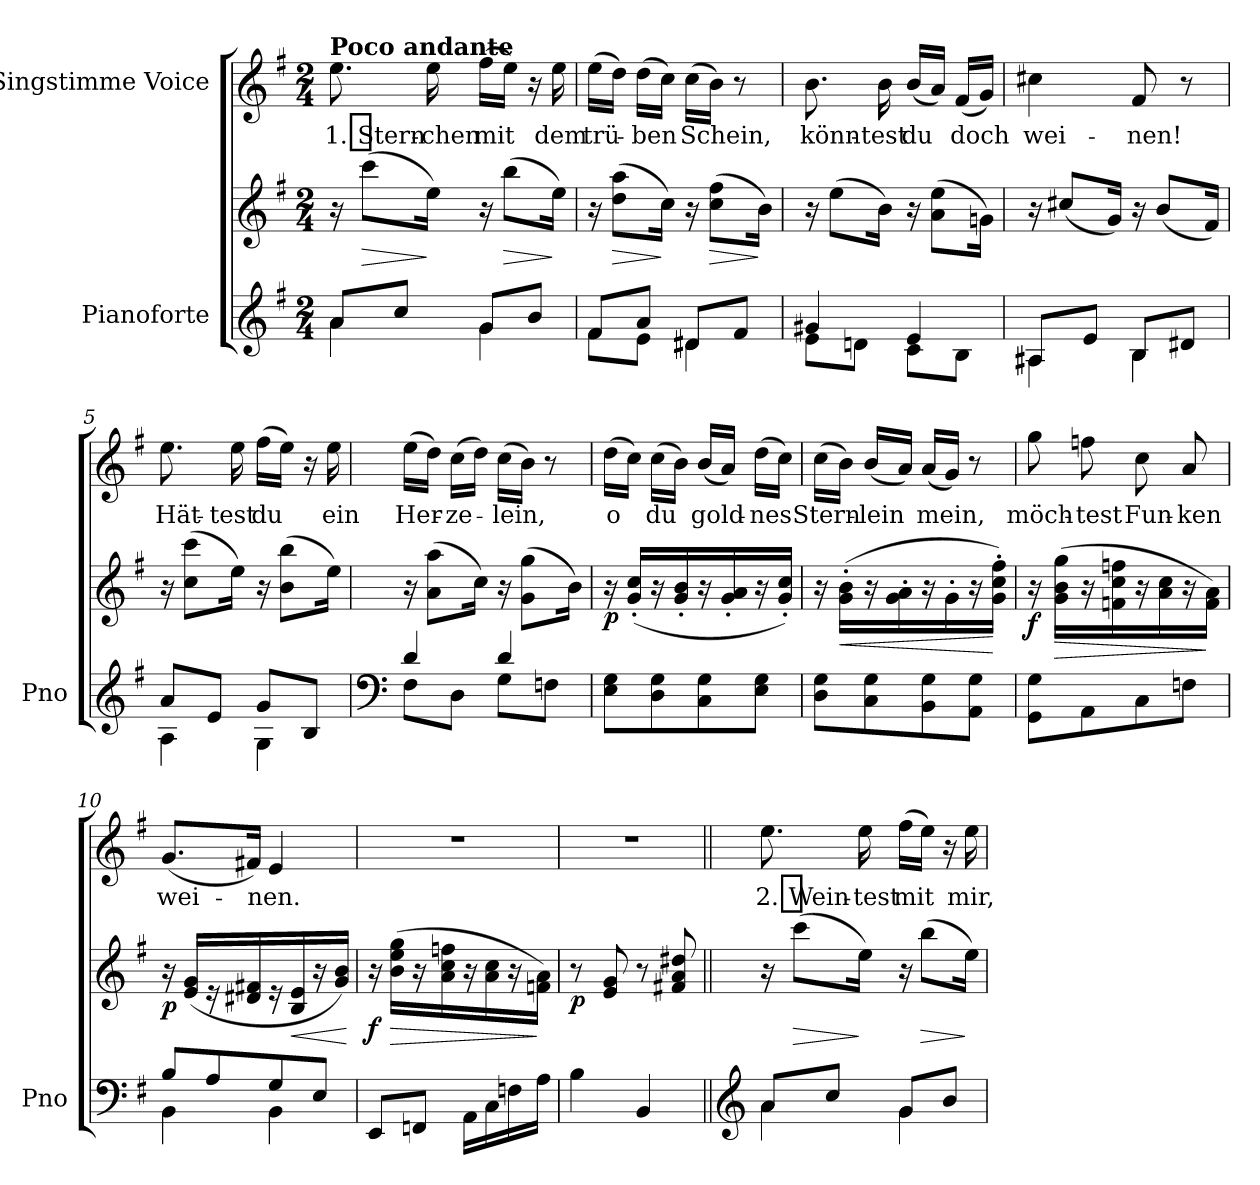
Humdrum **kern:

**kern	**kern	**dynam	**kern	**text
*part2	*part2	*part2	*part1	*part1
*staff3	*staff2	*staff2/3	*staff1	*staff1
*I"Pianoforte	*	*	*I"Singstimme Voice	*
*I'Pno	*	*	*	*
*clefG2	*clefG2	*	*clefG2	*
*k[f#]	*k[f#]	*	*k[f#]	*
*M2/4	*M2/4	*	*M2/4	*
=1	=1	=1	=1	=1
*^	*	*	*	*
!	!	!	!	!LO:TX:a:B:t=Poco andante	!
!	!	!	!LO:DY:b	!	!LO:LY:b
!	!	!	!LO:DY:n=1:b	!	!
8a/L	4a\	16r	p other-dynamics	8.ee\	1. Stern-
!	!	!	!LO:HP:b	!	!
.	.	(>8ccc\L	>	.	.
8cc/J	.	.	.	.	.
!	!	!	!	!	!LO:LY:b
.	.	16ee\Jk)	]	16ee\	-chen
!	!	!	!	!	!LO:LY:b
8g/L	4g\	16r	.	(>16ff#\LL	mit
!	!	!	!LO:HP:b	!	!
.	.	(>8bb\L	>	16ee\JJ)	.
8b/J	.	.	.	16r	.
!	!	!	!	!	!LO:LY:b
.	.	16ee\Jk)	]	16ee\	dem
=2	=2	=2	=2	=2	=2
!	!	!	!	!	!LO:LY:b
8f#/L	8f#\L	16r	.	(>16ee\LL	trü-
!	!	!	!LO:HP:b	!	!
.	.	(>8dd\ 8aa\L	>	16dd\JJ)	.
!	!	!	!	!	!LO:LY:b
8a/J	8e\J	.	.	(>16dd\LL	-ben
.	.	16cc\Jk)	]	16cc\JJ)	.
!	!	!	!	!	!LO:LY:b
8d#X/L	4d#\	16r	.	(>16cc\LL	Schein,
!	!	!	!LO:HP:b	!	!
.	.	(>8cc\ 8ff#\L	>	16b\JJ)	.
8f#/J	.	.	.	8r	.
.	.	16b\Jk)	]	.	.
=3	=3	=3	=3	=3	=3
!	!	!	!	!	!LO:LY:b
4g#X/	8e\L	16r	.	8.b\	könn-
.	.	(>8ee\L	.	.	.
.	8dn\J	.	.	.	.
!	!	!	!	!	!LO:LY:b
.	.	16b\Jk)	.	16b\	-test
!	!	!	!	!	!LO:LY:b
4e/	8c\L	16r	.	(<16b/LL	du
.	.	(>8a\ 8ee\L	.	16a/JJ)	.
!	!	!	!	!	!LO:LY:b
.	8B\J	.	.	(<16f#/LL	doch
.	.	16gn\Jk)	.	16g/JJ)	.
!!LO:LB:g=z
=4	=4	=4	=4	=4	=4
!	!	!	!	!	!LO:LY:b
8A#X/L	4A#\	16r	.	4cc#X\	wei-
.	.	(<8cc#X/L	.	.	.
8e/J	.	.	.	.	.
.	.	16g/Jk)	.	.	.
!	!	!	!	!	!LO:LY:b
8B/L	4B\	16r	.	8f#/	-nen!
.	.	(<8b/L	.	.	.
8d#X/J	.	.	.	8r	.
.	.	16f#/Jk)	.	.	.
=5	=5	=5	=5	=5	=5
!	!	!	!	!	!LO:LY:b
8a/L	4A\	16r	.	8.ee\	Hät-
.	.	(>8cc\ 8ccc\L	.	.	.
8e/J	.	.	.	.	.
!	!	!	!	!	!LO:LY:b
.	.	16ee\Jk)	.	16ee\	-test
!	!	!	!	!	!LO:LY:b
8g/L	4G\	16r	.	(>16ff#\LL	du
.	.	(>8b\ 8bb\L	.	16ee\JJ)	.
8B/J	.	.	.	16r	.
!	!	!	!	!	!LO:LY:b
.	.	16ee\Jk)	.	16ee\	ein
=6	=6	=6	=6	=6	=6
*clefF4	*	*	*	*	*
!	!	!	!	!	!LO:LY:b
4d/	8F#\L	16r	.	(>16ee\LL	Her-
.	.	(>8a\ 8aa\L	.	16dd\JJ)	.
!	!	!	!	!	!LO:LY:b
.	8D\J	.	.	(>16cc\LL	-ze-
.	.	16cc\Jk)	.	16dd\JJ)	.
!	!	!	!	!	!LO:LY:b
4d/	8G\L	16r	.	(>16cc\LL	-lein,
.	.	(>8g\ 8gg\L	.	16b\JJ)	.
.	8Fn\J	.	.	8r	.
.	.	16b\Jk)	.	.	.
*v	*v	*	*	*	*
!!LO:LB:g=z
=7	=7	=7	=7	=7
!	!	!LO:DY:b	!	!LO:LY:b
8E\ 8G\L	16r	p	(>16dd\LL	o
.	(<16g/' 16cc/'LL	.	16cc\JJ)	.
!	!	!	!	!LO:LY:b
8D\ 8G\	16r	.	(>16cc\LL	du
.	16g/' 16b/'	.	16b\JJ)	.
!	!	!	!	!LO:LY:b
8C\ 8G\	16r	.	(<16b/LL	gold-
.	16g/' 16a/'	.	16a/JJ)	.
!	!	!	!	!LO:LY:b
8E\ 8G\J	16r	.	(>16dd\LL	-nes
.	16g/' 16cc/'JJ)	.	16cc\JJ)	.
=8	=8	=8	=8	=8
!	!	!	!	!LO:LY:b
8D\ 8G\L	16r	.	(>16cc\LL	Stern-
!	!	!LO:HP:b	!	!
.	(>16g\' 16b\'LL	<	16b\JJ)	.
!	!	!	!	!LO:LY:b
8C\ 8G\	16r	.	(<16b/LL	-lein
.	16g\' 16a\'	.	16a/JJ)	.
!	!	!	!	!LO:LY:b
8BB\ 8G\	16r	.	(<16a/LL	mein,
.	16g'\	.	16g/JJ)	.
8AA\ 8G\J	16r	.	8r	.
.	16g\' 16cc\' 16ff#\'JJ)	[	.	.
=9	=9	=9	=9	=9
!	!	!LO:DY:b	!	!LO:LY:b
8GG\ 8G\L	16r	f	8gg\	möch-
!	!	!LO:HP:b	!	!
.	(>16g\ 16b\ 16gg\LL	>	.	.
!	!	!	!	!LO:LY:b
8AA\	16r	.	8ffn\	-test
.	16fn\ 16cc\ 16ffn\	.	.	.
!	!	!	!	!LO:LY:b
8C\	16r	.	8cc\	Fun-
.	16a\ 16cc\	.	.	.
!	!	!	!	!LO:LY:b
8Fn\J	16r	.	8a/	-ken
.	16f\ 16a\JJ)	]	.	.
!!LO:LB:g=z
=10	=10	=10	=10	=10
*^	*	*	*	*
!	!	!	!LO:DY:b	!	!LO:LY:b
8B/L	4BB\	16r	p	(<8.g/L	wei-
.	.	(<16e/ 16g/LL	.	.	.
8A/	.	16r	.	.	.
.	.	16d#X/ 16f#X/	.	16f#X/Jk)	.
!	!	!	!	!	!LO:LY:b
8G/	4BB\	16r	.	4e/	-nen.
!	!	!	!LO:HP:b	!	!
.	.	16B/ 16e/	<	.	.
8E/J	.	16r	.	.	.
.	.	16g/ 16b/JJ)	.	.	.
*v	*v	*	*	*	*
.	.	[	.	.
=11	=11	=11	=11	=11
!	!	!LO:DY:b	!	!
8EE/L	16r	f	2r	.
!	!	!LO:HP:b	!	!
.	(>16b\ 16ee\ 16gg\LL	>	.	.
8FFn/J	16r	.	.	.
.	16a\ 16cc\ 16ffn\	.	.	.
16AA\LL	16r	.	.	.
16C\	16a\ 16cc\	.	.	.
16Fn\	16r	.	.	.
16A\JJ	16fn\ 16a\JJ)	]	.	.
=12	=12	=12	=12	=12
!	!	!LO:DY:b	!	!
4B\	8r	p	2r	.
.	8e/ 8g/	.	.	.
4BB/	8r	.	.	.
.	8f#X/ 8a/ 8dd#X/	.	.	.
!!LO:PB:g=z
=13||	=13||	=13||	=13||	=13||
*clefG2	*	*	*	*
*^	*	*	*	*
!	!	!	!LO:DY:b	!	!LO:LY:b
!	!	!	!LO:DY:n=1:b	!	!
8a/L	4a\	16r	p other-dynamics	8.ee\	2. Wein-
!	!	!	!LO:HP:b	!	!
.	.	(>8ccc\L	>	.	.
8cc/J	.	.	.	.	.
!	!	!	!	!	!LO:LY:b
.	.	16ee\Jk)	]	16ee\	-test
!	!	!	!	!	!LO:LY:b
8g/L	4g\	16r	.	(>16ff#\LL	mit
!	!	!	!LO:HP:b	!	!
.	.	(>8bb\L	>	16ee\JJ)	.
8b/J	.	.	.	16r	.
!	!	!	!	!	!LO:LY:b
.	.	16ee\Jk)	]	16ee\	mir,
*v	*v	*	*	*	*
=	=	=	=	=
*-	*-	*-	*-	*-
